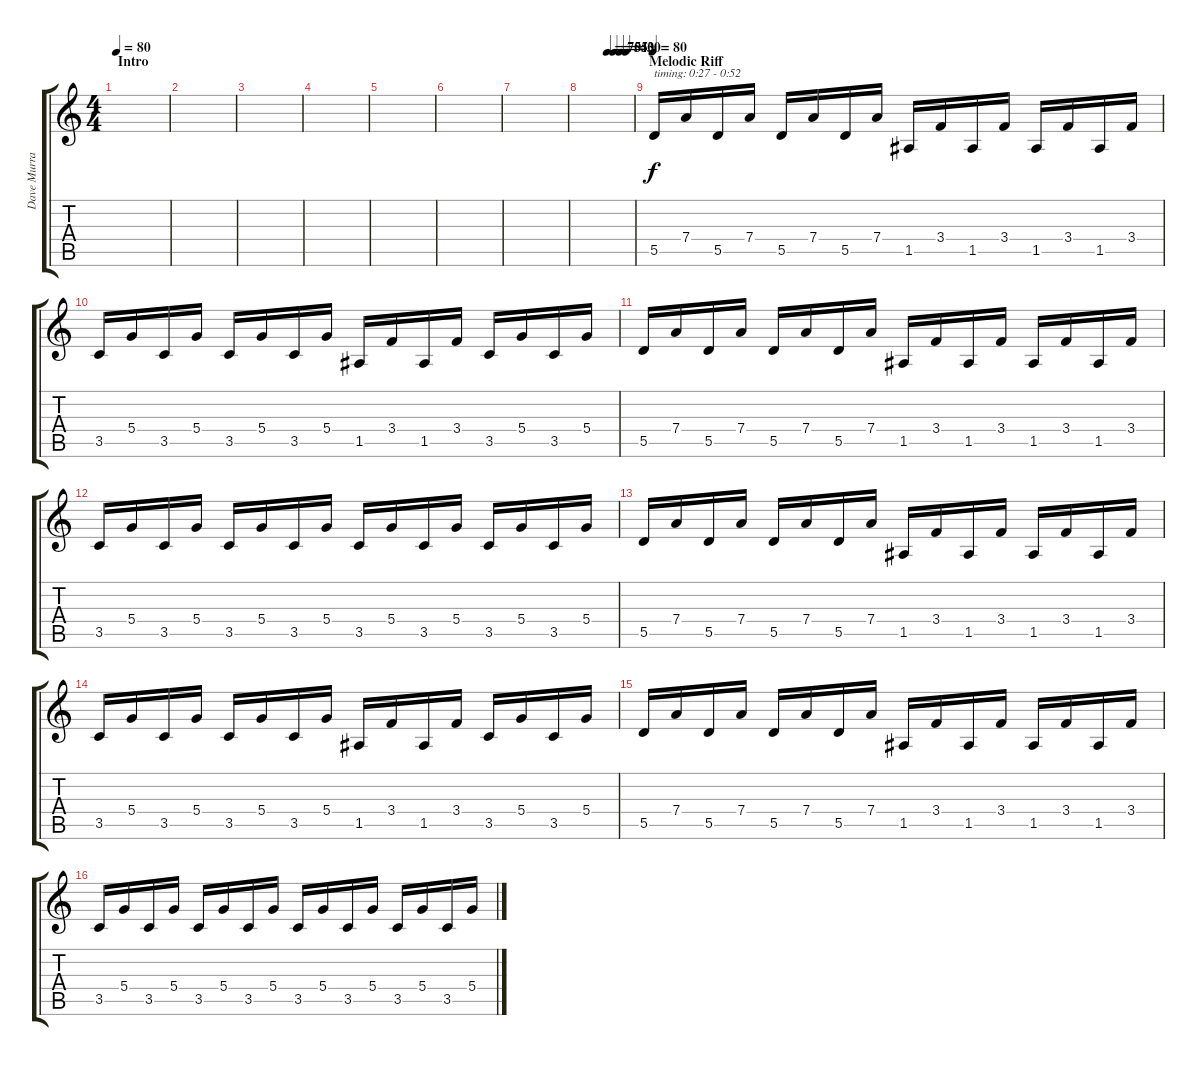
\track ("Dave Murray Clean" "Dave Murra") {instrument electricguitarclean}
\staff {score tabs}
\tuning (E4 B3 G3 D3 A2 E2) {hide}
\ts (4 4)
\section ("" "Intro")
\tempo 80
\clef g2
\ks c
|
|
|
|
|
|
|
\tempo (70 0.5)
\tempo (55 0.625)
\tempo (40 0.75)
\tempo (30 0.875)
|
\section ("" "Melodic Riff")
\tempo 80
5.5.16{txt "timing: 0:27 - 0:52"} 7.4.16 5.5.16 7.4.16 5.5.16 7.4.16 5.5.16 7.4.16 1.5.16 3.4.16 1.5.16 3.4.16 1.5.16 3.4.16 1.5.16 3.4.16 |
3.5.16 5.4.16 3.5.16 5.4.16 3.5.16 5.4.16 3.5.16 5.4.16 1.5.16 3.4.16 1.5.16 3.4.16 3.5.16 5.4.16 3.5.16 5.4.16 |
5.5.16 7.4.16 5.5.16 7.4.16 5.5.16 7.4.16 5.5.16 7.4.16 1.5.16 3.4.16 1.5.16 3.4.16 1.5.16 3.4.16 1.5.16 3.4.16 |
3.5.16 5.4.16 3.5.16 5.4.16 3.5.16 5.4.16 3.5.16 5.4.16 3.5.16 5.4.16 3.5.16 5.4.16 3.5.16 5.4.16 3.5.16 5.4.16 |
5.5.16 7.4.16 5.5.16 7.4.16 5.5.16 7.4.16 5.5.16 7.4.16 1.5.16 3.4.16 1.5.16 3.4.16 1.5.16 3.4.16 1.5.16 3.4.16 |
3.5.16 5.4.16 3.5.16 5.4.16 3.5.16 5.4.16 3.5.16 5.4.16 1.5.16 3.4.16 1.5.16 3.4.16 3.5.16 5.4.16 3.5.16 5.4.16 |
5.5.16 7.4.16 5.5.16 7.4.16 5.5.16 7.4.16 5.5.16 7.4.16 1.5.16 3.4.16 1.5.16 3.4.16 1.5.16 3.4.16 1.5.16 3.4.16 |
3.5.16 5.4.16 3.5.16 5.4.16 3.5.16 5.4.16 3.5.16 5.4.16 3.5.16 5.4.16 3.5.16 5.4.16 3.5.16 5.4.16 3.5.16 5.4.16
